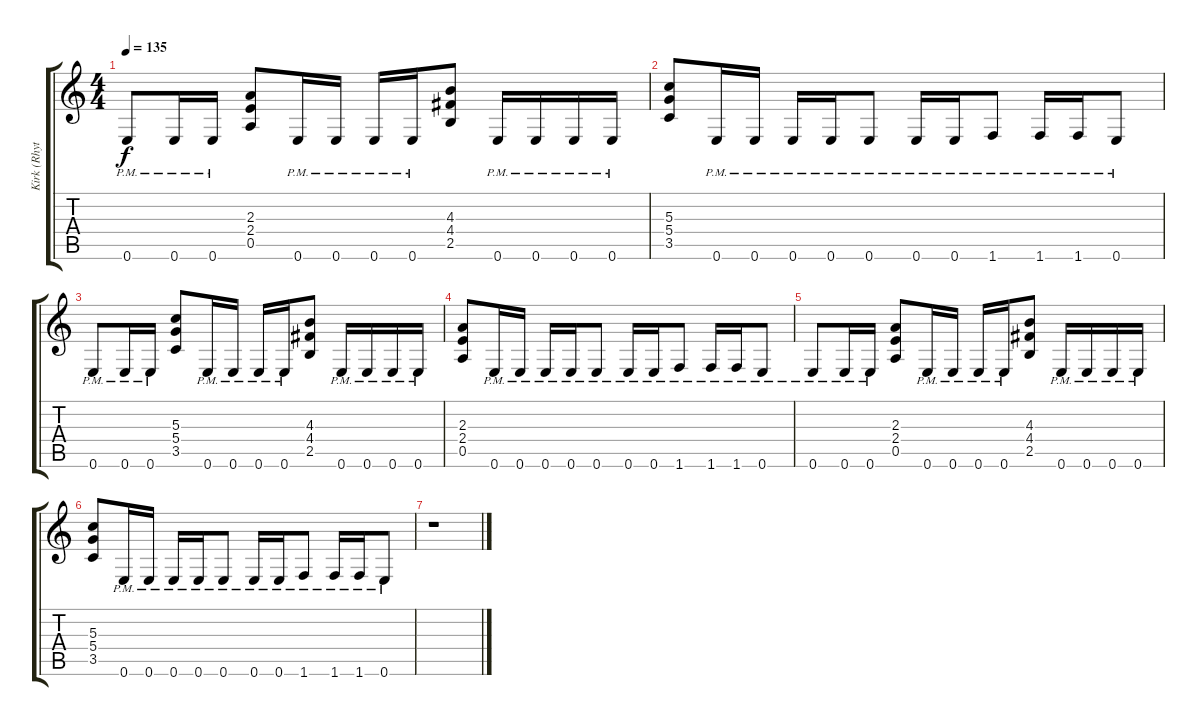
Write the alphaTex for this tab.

\track ("Kirk (Rhythm Guitar)" "Kirk (Rhyt") {instrument distortionguitar}
\staff {score tabs}
\tuning (E4 B3 G3 D3 A2 E2) {hide}
\ts (4 4)
\tempo 135
\clef g2
\ks c
0.6{pm}.8{dy f volume 6} 0.6{pm}.16 0.6{pm}.16 (2.3 2.4 0.5).8 0.6{pm}.16 0.6{pm}.16 0.6{pm}.16 0.6{pm}.16 (4.3 4.4 2.5).8 0.6{pm}.16 0.6{pm}.16 0.6{pm}.16 0.6{pm}.16 |
(5.3 5.4 3.5).8 0.6{pm}.16 0.6{pm}.16 0.6{pm}.16 0.6{pm}.16 0.6{pm}.8 0.6{pm}.16 0.6{pm}.16 1.6{pm}.8 1.6{pm}.16 1.6{pm}.16 0.6{pm}.8 |
0.6{pm}.8{volume 5} 0.6{pm}.16 0.6{pm}.16 (5.3 5.4 3.5).8 0.6{pm}.16 0.6{pm}.16 0.6{pm}.16 0.6{pm}.16 (4.3 4.4 2.5).8 0.6{pm}.16 0.6{pm}.16 0.6{pm}.16 0.6{pm}.16 |
(2.3 2.4 0.5).8 0.6{pm}.16 0.6{pm}.16 0.6{pm}.16 0.6{pm}.16 0.6{pm}.8 0.6{pm}.16 0.6{pm}.16 1.6{pm}.8 1.6{pm}.16 1.6{pm}.16 0.6{pm}.8 |
0.6{pm}.8{volume 2} 0.6{pm}.16 0.6{pm}.16 (2.3 2.4 0.5).8 0.6{pm}.16 0.6{pm}.16 0.6{pm}.16 0.6{pm}.16 (4.3 4.4 2.5).8 0.6{pm}.16 0.6{pm}.16 0.6{pm}.16 0.6{pm}.16 |
(5.3 5.4 3.5).8 0.6{pm}.16 0.6{pm}.16 0.6{pm}.16 0.6{pm}.16 0.6{pm}.8 0.6{pm}.16 0.6{pm}.16 1.6{pm}.8 1.6{pm}.16 1.6{pm}.16 0.6{pm}.8 |
r.1
